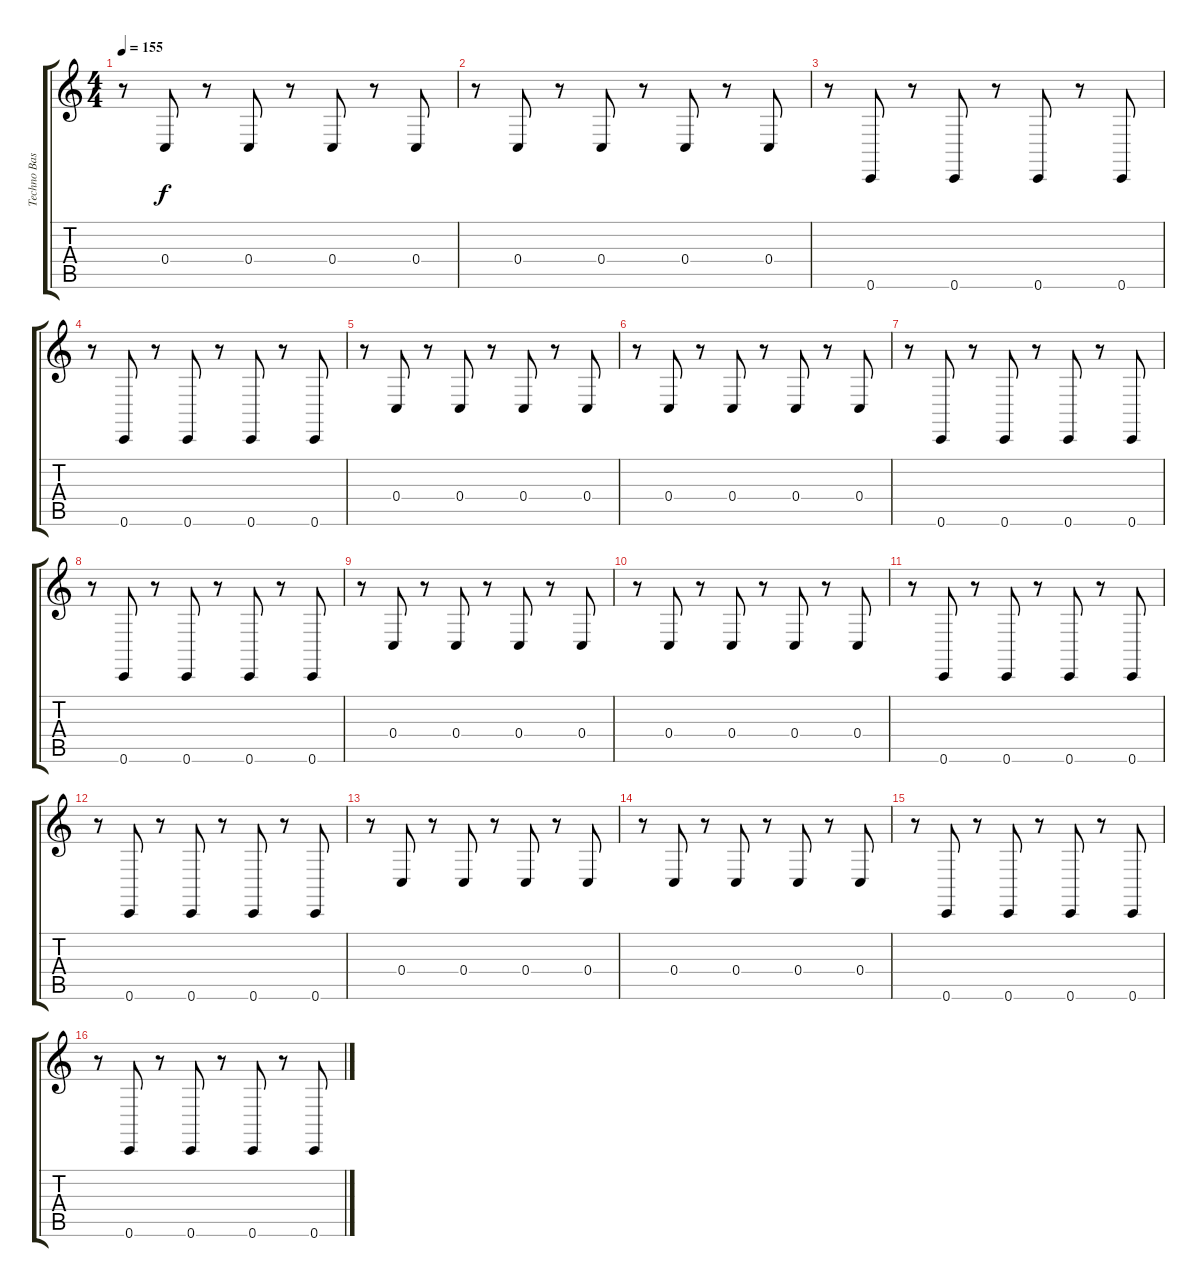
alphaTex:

\track ("Techno Bass" "Techno Bas") {instrument pad3polysynth}
\staff {score tabs}
\tuning (D4 A3 F3 C3 G2 C2) {hide}
\ts (4 4)
\tempo 155
\clef g2
\ks c
r.8{dy f} 0.4.8 r.8 0.4.8 r.8 0.4.8 r.8 0.4.8 |
r.8 0.4.8 r.8 0.4.8 r.8 0.4.8 r.8 0.4.8 |
r.8 0.6.8 r.8 0.6.8 r.8 0.6.8 r.8 0.6.8 |
r.8 0.6.8 r.8 0.6.8 r.8 0.6.8 r.8 0.6.8 |
r.8 0.4.8 r.8 0.4.8 r.8 0.4.8 r.8 0.4.8 |
r.8 0.4.8 r.8 0.4.8 r.8 0.4.8 r.8 0.4.8 |
r.8 0.6.8 r.8 0.6.8 r.8 0.6.8 r.8 0.6.8 |
r.8 0.6.8 r.8 0.6.8 r.8 0.6.8 r.8 0.6.8 |
r.8 0.4.8 r.8 0.4.8 r.8 0.4.8 r.8 0.4.8 |
r.8 0.4.8 r.8 0.4.8 r.8 0.4.8 r.8 0.4.8 |
r.8 0.6.8 r.8 0.6.8 r.8 0.6.8 r.8 0.6.8 |
r.8 0.6.8 r.8 0.6.8 r.8 0.6.8 r.8 0.6.8 |
r.8 0.4.8 r.8 0.4.8 r.8 0.4.8 r.8 0.4.8 |
r.8 0.4.8 r.8 0.4.8 r.8 0.4.8 r.8 0.4.8 |
r.8 0.6.8 r.8 0.6.8 r.8 0.6.8 r.8 0.6.8 |
r.8 0.6.8 r.8 0.6.8 r.8 0.6.8 r.8 0.6.8
